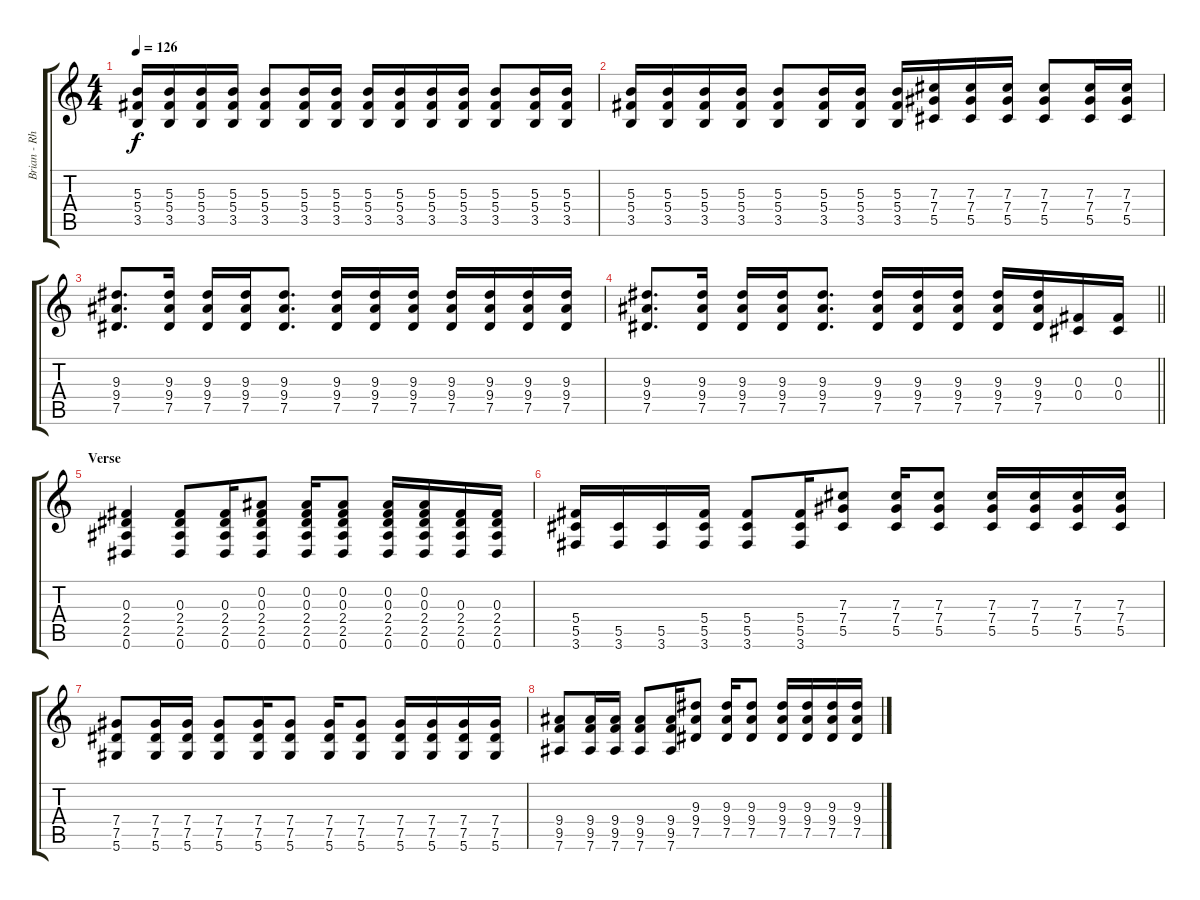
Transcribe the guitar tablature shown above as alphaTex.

\track ("Brian - Rhythm Guitar" "Brian - Rh") {instrument acousticguitarsteel}
\staff {score tabs}
\tuning (Eb4 Bb3 Gb3 Db3 Ab2 Eb2) {hide}
\ts (4 4)
\tempo 126
\clef g2
\ks c
(5.3 5.4 3.5).16{dy f} (5.3 5.4 3.5).16 (5.3 5.4 3.5).16 (5.3 5.4 3.5).16 (5.3 5.4 3.5).8 (5.3 5.4 3.5).16 (5.3 5.4 3.5).16 (5.3 5.4 3.5).16 (5.3 5.4 3.5).16 (5.3 5.4 3.5).16 (5.3 5.4 3.5).16 (5.3 5.4 3.5).8 (5.3 5.4 3.5).16 (5.3 5.4 3.5).16 |
(5.3 5.4 3.5).16 (5.3 5.4 3.5).16 (5.3 5.4 3.5).16 (5.3 5.4 3.5).16 (5.3 5.4 3.5).8 (5.3 5.4 3.5).16 (5.3 5.4 3.5).16 (5.3 5.4 3.5).16 (7.3 7.4 5.5).16 (7.3 7.4 5.5).16 (7.3 7.4 5.5).16 (7.3 7.4 5.5).8 (7.3 7.4 5.5).16 (7.3 7.4 5.5).16 |
(9.3 9.4 7.5).8{d} (9.3 9.4 7.5).16 (9.3 9.4 7.5).16 (9.3 9.4 7.5).16 (9.3 9.4 7.5).8{d} (9.3 9.4 7.5).16 (9.3 9.4 7.5).16 (9.3 9.4 7.5).16 (9.3 9.4 7.5).16 (9.3 9.4 7.5).16 (9.3 9.4 7.5).16 (9.3 9.4 7.5).16 |
\barLineRight lightlight
(9.3 9.4 7.5).8{d} (9.3 9.4 7.5).16 (9.3 9.4 7.5).16 (9.3 9.4 7.5).16 (9.3 9.4 7.5).8{d} (9.3 9.4 7.5).16 (9.3 9.4 7.5).16 (9.3 9.4 7.5).16 (9.3 9.4 7.5).16 (9.3 9.4 7.5).16 (0.3 0.4).16 (0.3 0.4).16 |
\section ("" "Verse")
(0.3 2.4 2.5 0.6).4 (0.3 2.4 2.5 0.6).8 (0.3 2.4 2.5 0.6).16 (0.2 0.3 2.4 2.5 0.6).8 (0.2 0.3 2.4 2.5 0.6).16 (0.2 0.3 2.4 2.5 0.6).8 (0.2 0.3 2.4 2.5 0.6).16 (0.2 0.3 2.4 2.5 0.6).16 (0.3 2.4 2.5 0.6).16 (0.3 2.4 2.5 0.6).16 |
(5.4 5.5 3.6).16 (5.5 3.6).16 (5.5 3.6).16 (5.4 5.5 3.6).16 (5.4 5.5 3.6).8 (5.4 5.5 3.6).16 (7.3 7.4 5.5).8 (7.3 7.4 5.5).16 (7.3 7.4 5.5).8 (7.3 7.4 5.5).16 (7.3 7.4 5.5).16 (7.3 7.4 5.5).16 (7.3 7.4 5.5).16 |
(7.4 7.5 5.6).8 (7.4 7.5 5.6).16 (7.4 7.5 5.6).16 (7.4 7.5 5.6).8 (7.4 7.5 5.6).16 (7.4 7.5 5.6).8 (7.4 7.5 5.6).16 (7.4 7.5 5.6).8 (7.4 7.5 5.6).16 (7.4 7.5 5.6).16 (7.4 7.5 5.6).16 (7.4 7.5 5.6).16 |
(9.4 9.5 7.6).8 (9.4 9.5 7.6).16 (9.4 9.5 7.6).16 (9.4 9.5 7.6).8 (9.4 9.5 7.6).16 (9.3 9.4 7.5).8 (9.3 9.4 7.5).16 (9.3 9.4 7.5).8 (9.3 9.4 7.5).16 (9.3 9.4 7.5).16 (9.3 9.4 7.5).16 (9.3 9.4 7.5).16
